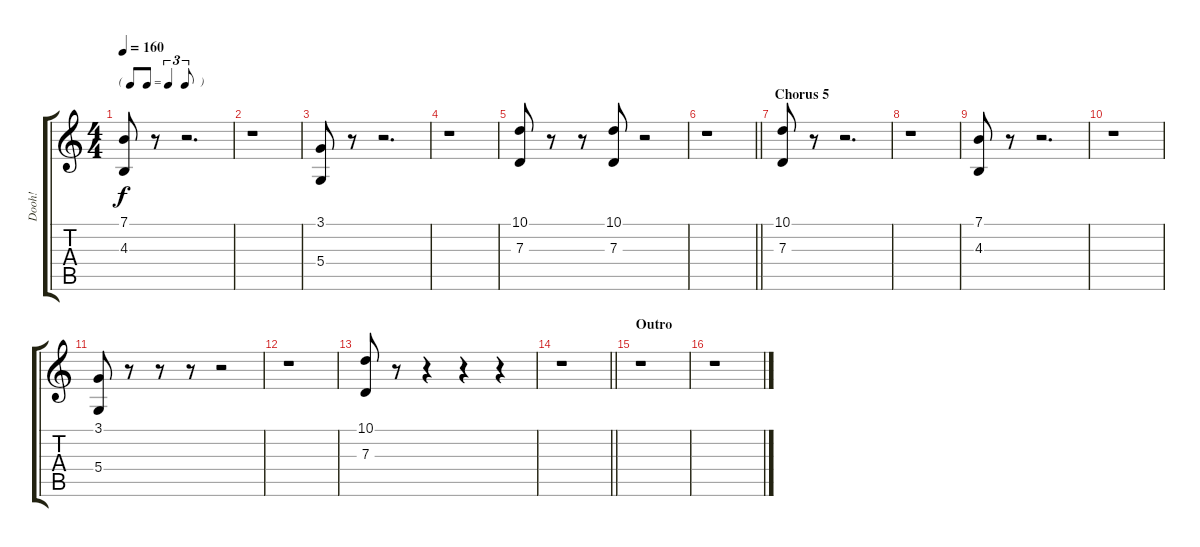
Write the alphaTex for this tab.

\track ("Dooh!" "Dooh!") {instrument voiceoohs}
\staff {score tabs}
\tuning (E4 B3 G3 D3 A2 E2) {hide}
\ts (4 4)
\tf triplet8th
\tempo 160
\clef g2
\ks c
(7.1 4.3).8{dy f} r.8 r.2{d} |
r.1 |
(3.1 5.4).8 r.8 r.2{d} |
r.1 |
(10.1 7.3).8 r.8 r.8 (10.1 7.3).8 r.2 |
\barLineRight lightlight
r.1 |
\section ("" "Chorus 5")
(10.1 7.3).8 r.8 r.2{d} |
r.1 |
(7.1 4.3).8 r.8 r.2{d} |
r.1 |
(3.1 5.4).8 r.8 r.8 r.8 r.2 |
r.1 |
(10.1 7.3).8 r.8 r.4 r.4 r.4 |
\barLineRight lightlight
r.1 |
\section ("" "Outro")
r.1 |
r.1
